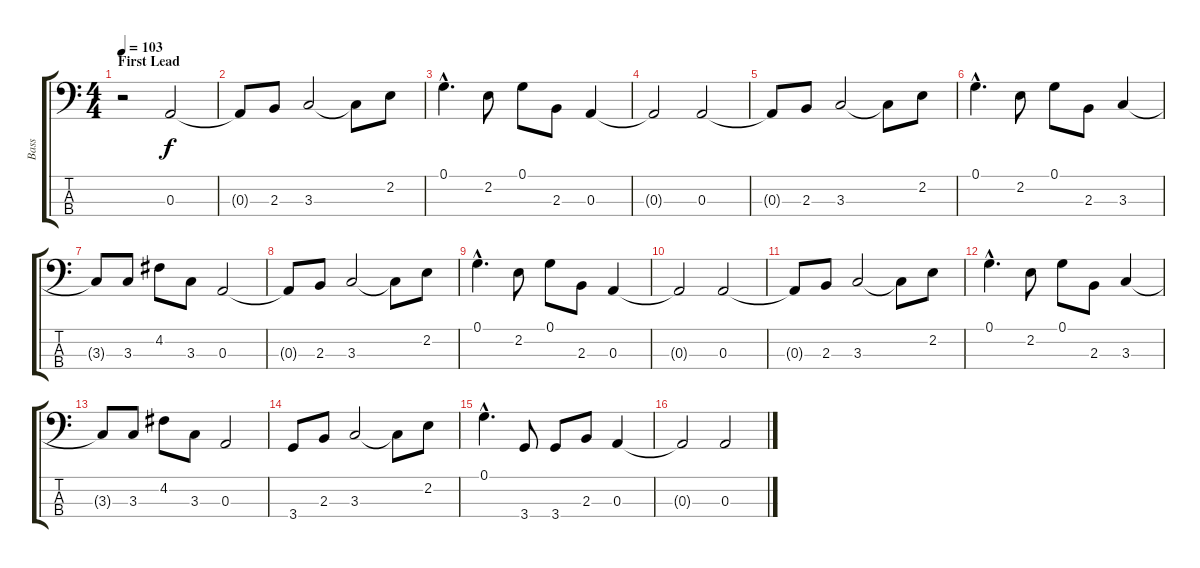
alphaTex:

\track ("Bass" "Bass") {instrument electricbasspick}
\staff {score tabs}
\tuning (G2 D2 A1 E1) {hide}
\ts (4 4)
\section ("" "First Lead")
\tempo 103
\clef f4
\ks c
r.2{dy f instrument electricbasspick} 0.3.2 |
0.3{t}.8 2.3.8 3.3.2 3.3{t}.8 2.2.8 |
0.1{hac}.4{d} 2.2.8 0.1.8 2.3.8 0.3.4 |
0.3{t}.2 0.3.2 |
0.3{t}.8 2.3.8 3.3.2 3.3{t}.8 2.2.8 |
0.1{hac}.4{d} 2.2.8 0.1.8 2.3.8 3.3.4 |
3.3{t}.8 3.3.8 4.2.8 3.3.8 0.3.2 |
0.3{t}.8 2.3.8 3.3.2 3.3{t}.8 2.2.8 |
0.1{hac}.4{d} 2.2.8 0.1.8 2.3.8 0.3.4 |
0.3{t}.2 0.3.2 |
0.3{t}.8 2.3.8 3.3.2 3.3{t}.8 2.2.8 |
0.1{hac}.4{d} 2.2.8 0.1.8 2.3.8 3.3.4 |
3.3{t}.8 3.3.8 4.2.8 3.3.8 0.3.2 |
3.4.8 2.3.8 3.3.2 3.3{t}.8 2.2.8 |
0.1{hac}.4{d} 3.4.8 3.4.8 2.3.8 0.3.4 |
0.3{t}.2 0.3.2
